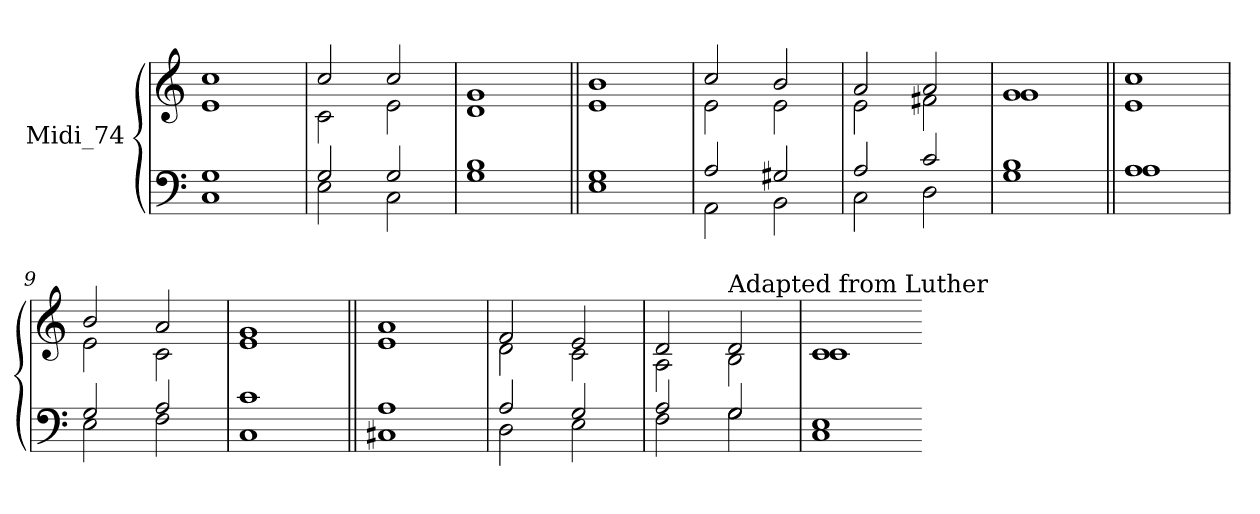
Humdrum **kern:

**kern	**kern
*part2	*part1
*staff2	*staff1
*I"Midi_74	*
*clefF4	*clefG2
*k[]	*k[]
*C:	*C:
=1	=1
*^	*^
1G/	1C\	1cc/	1e\
=2	=2	=2	=2
2G/	2E\	2cc/	2c\
2G/	2C\	2cc/	2e\
=3	=3	=3	=3
1B/	1G\	1g/	1d\
=4||	=4||	=4||	=4||
1G/	1E\	1b/	1e\
=5	=5	=5	=5
2A/	2AA\	2cc/	2e\
2G#X/	2BB\	2b/	2e\
=6	=6	=6	=6
2A/	2C\	2a/	2e\
2c/	2D\	2a/	2f#X\
=7	=7	=7	=7
1B/	1G\	1g/	1g\
=8||	=8||	=8||	=8||
1A/	1A\	1cc/	1e\
=9	=9	=9	=9
2G/	2E\	2b/	2e\
2A/	2F\	2a/	2c\
=10	=10	=10	=10
1c/	1C\	1g/	1e\
=11||	=11||	=11||	=11||
1A/	1C#X\	1a/	1e\
=12	=12	=12	=12
2A/	2D\	2f/	2d\
2G/	2E\	2e/	2c\
=13	=13	=13	=13
2A/	2F\	2d/	2A\
!	!	!LO:TX:a:t=Adapted from Luther	!
2G/	2G\	2d/	2B\
=14	=14	=14	=14
1E/	1C\	1c/	1c\
*v	*v	*	*
*	*v	*v
=-	=-
*-	*-
